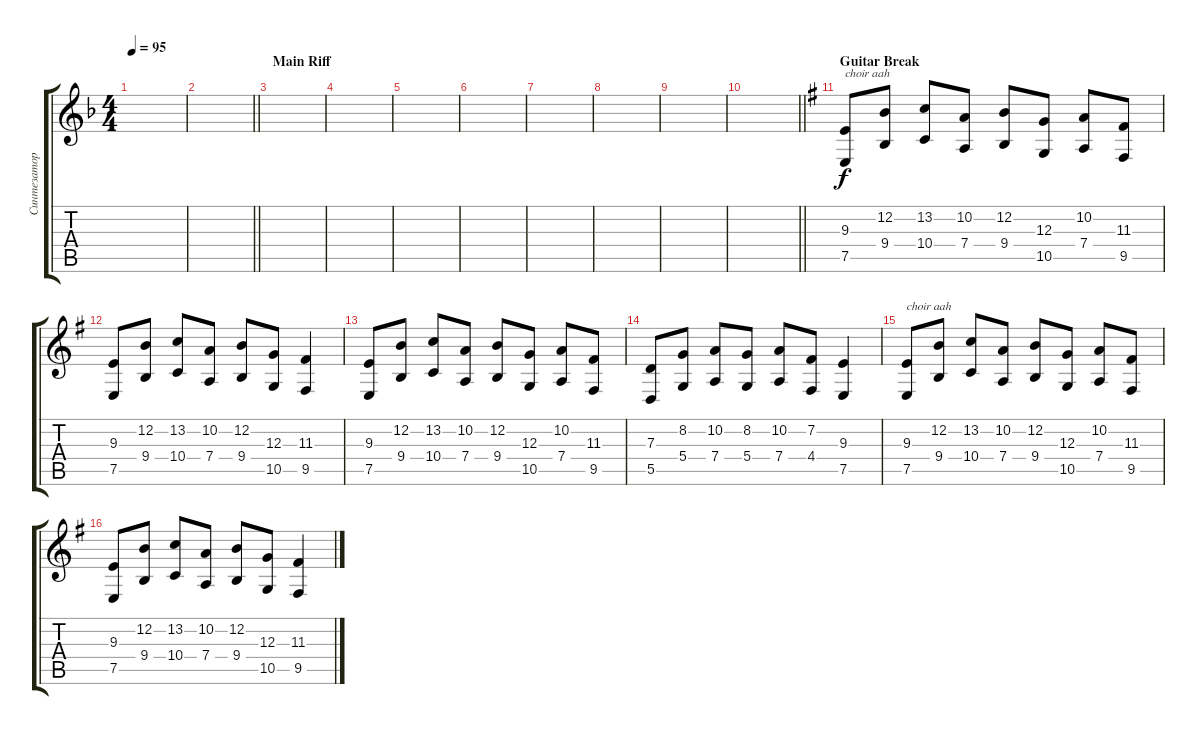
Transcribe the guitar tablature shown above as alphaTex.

\track ("Синтезатор" "Синтезатор") {instrument stringensemble1}
\staff {score tabs}
\tuning (E4 B3 G3 D3 A2 E2) {hide}
\ts (4 4)
\tempo 95
\clef g2
\ks dminor
|
\barLineRight lightlight
|
\section ("" "Main Riff")
|
|
|
|
|
|
|
\barLineRight lightlight
|
\section ("" "Guitar Break")
\ks eminor
(9.3 7.5).8{txt "choir aah" dy f instrument choiraahs} (12.2 9.4).8 (13.2 10.4).8 (10.2 7.4).8 (12.2 9.4).8 (12.3 10.5).8 (10.2 7.4).8 (11.3 9.5).8 |
(9.3 7.5).8 (12.2 9.4).8 (13.2 10.4).8 (10.2 7.4).8 (12.2 9.4).8 (12.3 10.5).8 (11.3 9.5).4 |
(9.3 7.5).8 (12.2 9.4).8 (13.2 10.4).8 (10.2 7.4).8 (12.2 9.4).8 (12.3 10.5).8 (10.2 7.4).8 (11.3 9.5).8 |
(7.3 5.5).8 (8.2 5.4).8 (10.2 7.4).8 (8.2 5.4).8 (10.2 7.4).8 (7.2 4.4).8 (9.3 7.5).4 |
(9.3 7.5).8{txt "choir aah"} (12.2 9.4).8 (13.2 10.4).8 (10.2 7.4).8 (12.2 9.4).8 (12.3 10.5).8 (10.2 7.4).8 (11.3 9.5).8 |
(9.3 7.5).8 (12.2 9.4).8 (13.2 10.4).8 (10.2 7.4).8 (12.2 9.4).8 (12.3 10.5).8 (11.3 9.5).4
